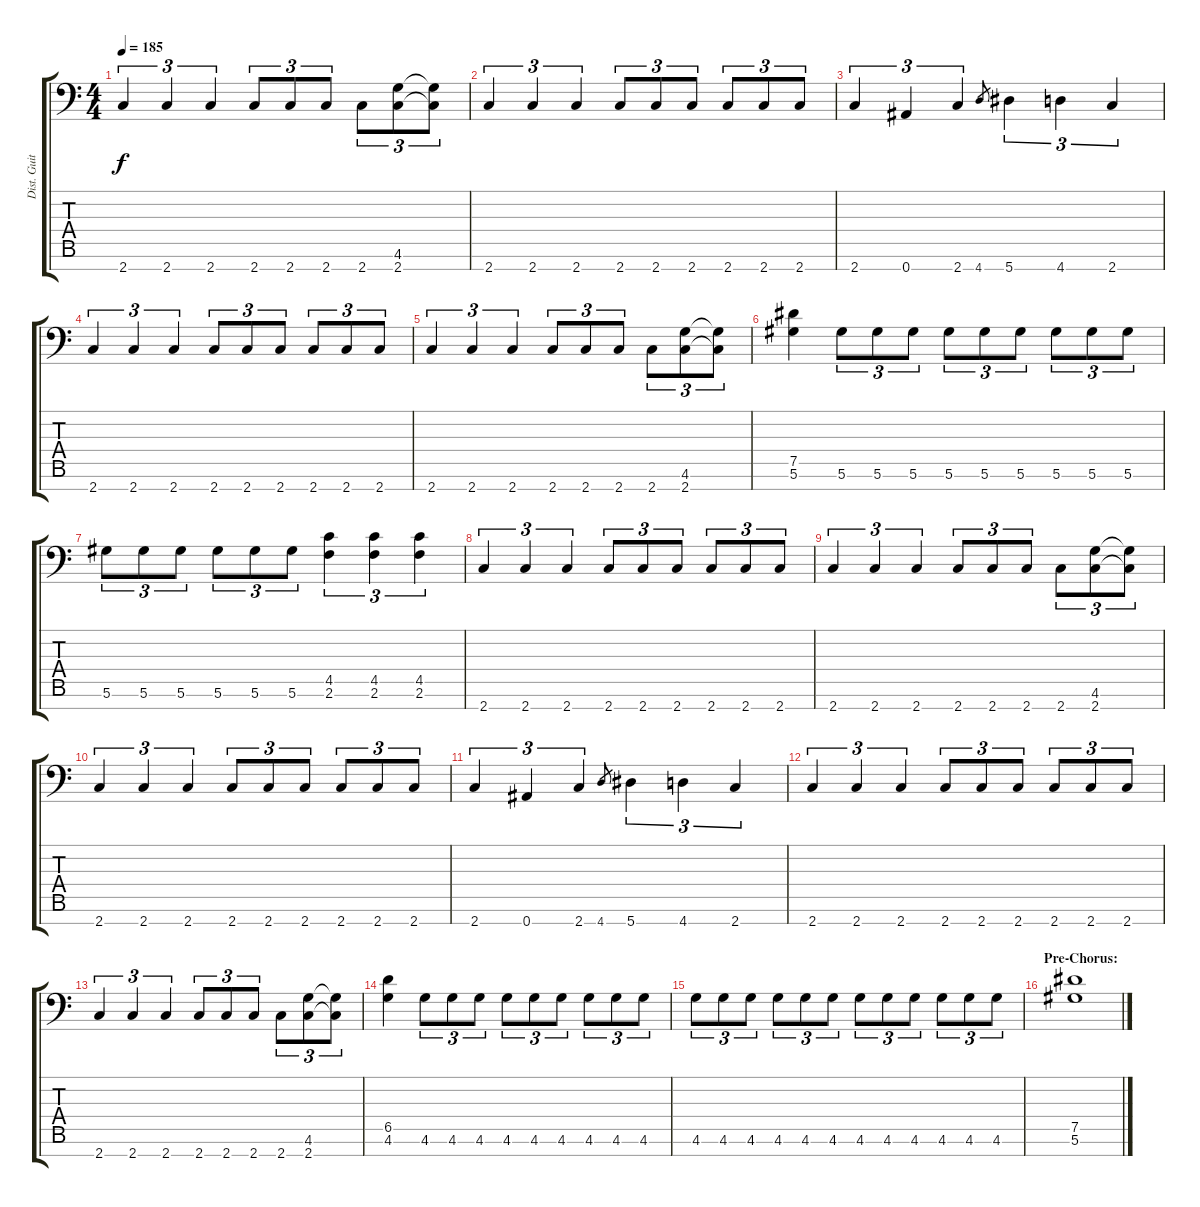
\track ("Dist. Guitar 2" "Dist. Guit") {instrument distortionguitar}
\staff {score tabs}
\tuning (Eb4 Bb3 Gb3 Db3 Ab2 Eb2 Bb1) {hide}
\ts (4 4)
\tempo 185
\clef f4
\ks c
2.7.4{tu (3 2) dy f} 2.7.4{tu (3 2)} 2.7.4{tu (3 2)} 2.7.8{tu (3 2)} 2.7.8{tu (3 2)} 2.7.8{tu (3 2)} 2.7.8{tu (3 2)} (4.6 2.7).8{tu (3 2)} (4.6{t} 2.7{t}).8{tu (3 2)} |
2.7.4{tu (3 2)} 2.7.4{tu (3 2)} 2.7.4{tu (3 2)} 2.7.8{tu (3 2)} 2.7.8{tu (3 2)} 2.7.8{tu (3 2)} 2.7.8{tu (3 2)} 2.7.8{tu (3 2)} 2.7.8{tu (3 2)} |
2.7.4{tu (3 2)} 0.7.4{tu (3 2)} 2.7.4{tu (3 2)} 4.7.8{gr} 5.7.4{tu (3 2)} 4.7.4{tu (3 2)} 2.7.4{tu (3 2)} |
2.7.4{tu (3 2)} 2.7.4{tu (3 2)} 2.7.4{tu (3 2)} 2.7.8{tu (3 2)} 2.7.8{tu (3 2)} 2.7.8{tu (3 2)} 2.7.8{tu (3 2)} 2.7.8{tu (3 2)} 2.7.8{tu (3 2)} |
2.7.4{tu (3 2)} 2.7.4{tu (3 2)} 2.7.4{tu (3 2)} 2.7.8{tu (3 2)} 2.7.8{tu (3 2)} 2.7.8{tu (3 2)} 2.7.8{tu (3 2)} (4.6 2.7).8{tu (3 2)} (4.6{t} 2.7{t}).8{tu (3 2)} |
(7.5 5.6).4 5.6.8{tu (3 2)} 5.6.8{tu (3 2)} 5.6.8{tu (3 2)} 5.6.8{tu (3 2)} 5.6.8{tu (3 2)} 5.6.8{tu (3 2)} 5.6.8{tu (3 2)} 5.6.8{tu (3 2)} 5.6.8{tu (3 2)} |
5.6.8{tu (3 2)} 5.6.8{tu (3 2)} 5.6.8{tu (3 2)} 5.6.8{tu (3 2)} 5.6.8{tu (3 2)} 5.6.8{tu (3 2)} (4.5 2.6).4{tu (3 2)} (4.5 2.6).4{tu (3 2)} (4.5 2.6).4{tu (3 2)} |
2.7.4{tu (3 2)} 2.7.4{tu (3 2)} 2.7.4{tu (3 2)} 2.7.8{tu (3 2)} 2.7.8{tu (3 2)} 2.7.8{tu (3 2)} 2.7.8{tu (3 2)} 2.7.8{tu (3 2)} 2.7.8{tu (3 2)} |
2.7.4{tu (3 2)} 2.7.4{tu (3 2)} 2.7.4{tu (3 2)} 2.7.8{tu (3 2)} 2.7.8{tu (3 2)} 2.7.8{tu (3 2)} 2.7.8{tu (3 2)} (4.6 2.7).8{tu (3 2)} (4.6{t} 2.7{t}).8{tu (3 2)} |
2.7.4{tu (3 2)} 2.7.4{tu (3 2)} 2.7.4{tu (3 2)} 2.7.8{tu (3 2)} 2.7.8{tu (3 2)} 2.7.8{tu (3 2)} 2.7.8{tu (3 2)} 2.7.8{tu (3 2)} 2.7.8{tu (3 2)} |
2.7.4{tu (3 2)} 0.7.4{tu (3 2)} 2.7.4{tu (3 2)} 4.7.8{gr} 5.7.4{tu (3 2)} 4.7.4{tu (3 2)} 2.7.4{tu (3 2)} |
2.7.4{tu (3 2)} 2.7.4{tu (3 2)} 2.7.4{tu (3 2)} 2.7.8{tu (3 2)} 2.7.8{tu (3 2)} 2.7.8{tu (3 2)} 2.7.8{tu (3 2)} 2.7.8{tu (3 2)} 2.7.8{tu (3 2)} |
2.7.4{tu (3 2)} 2.7.4{tu (3 2)} 2.7.4{tu (3 2)} 2.7.8{tu (3 2)} 2.7.8{tu (3 2)} 2.7.8{tu (3 2)} 2.7.8{tu (3 2)} (4.6 2.7).8{tu (3 2)} (4.6{t} 2.7{t}).8{tu (3 2)} |
(6.5 4.6).4 4.6.8{tu (3 2)} 4.6.8{tu (3 2)} 4.6.8{tu (3 2)} 4.6.8{tu (3 2)} 4.6.8{tu (3 2)} 4.6.8{tu (3 2)} 4.6.8{tu (3 2)} 4.6.8{tu (3 2)} 4.6.8{tu (3 2)} |
4.6.8{tu (3 2)} 4.6.8{tu (3 2)} 4.6.8{tu (3 2)} 4.6.8{tu (3 2)} 4.6.8{tu (3 2)} 4.6.8{tu (3 2)} 4.6.8{tu (3 2)} 4.6.8{tu (3 2)} 4.6.8{tu (3 2)} 4.6.8{tu (3 2)} 4.6.8{tu (3 2)} 4.6.8{tu (3 2)} |
\section ("" "Pre-Chorus:")
(7.5 5.6).1
